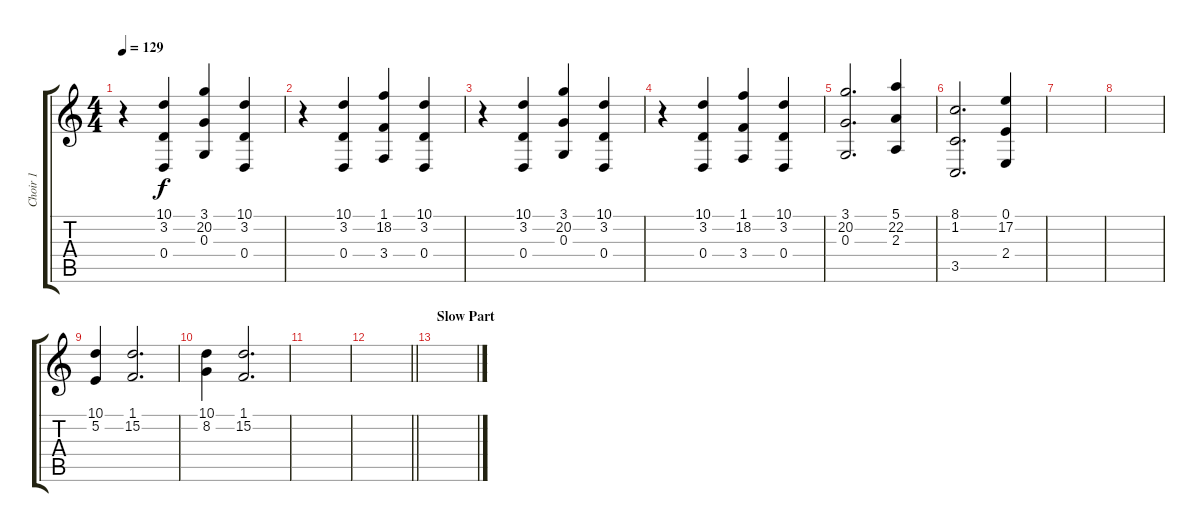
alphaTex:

\track ("Choir 1" "Choir 1") {instrument voiceoohs}
\staff {score tabs}
\tuning (E4 B3 G3 D3 A2 E2) {hide}
\ts (4 4)
\tempo 129
\clef g2
\ks c
r.4{dy f} (10.1 3.2 0.4).4 (3.1 20.2 0.3).4 (10.1 3.2 0.4).4 |
r.4 (10.1 3.2 0.4).4 (1.1 18.2 3.4).4 (10.1 3.2 0.4).4 |
r.4 (10.1 3.2 0.4).4 (3.1 20.2 0.3).4 (10.1 3.2 0.4).4 |
r.4 (10.1 3.2 0.4).4 (1.1 18.2 3.4).4 (10.1 3.2 0.4).4 |
(3.1 20.2 0.3).2{d} (5.1 22.2 2.3).4 |
(8.1 1.2 3.5).2{d} (0.1 17.2 2.4).4 |
|
|
(10.1 5.2).4 (1.1 15.2).2{d} |
(10.1 8.2).4 (1.1 15.2).2{d} |
|
\barLineRight lightlight
|
\section ("" "Slow Part")
